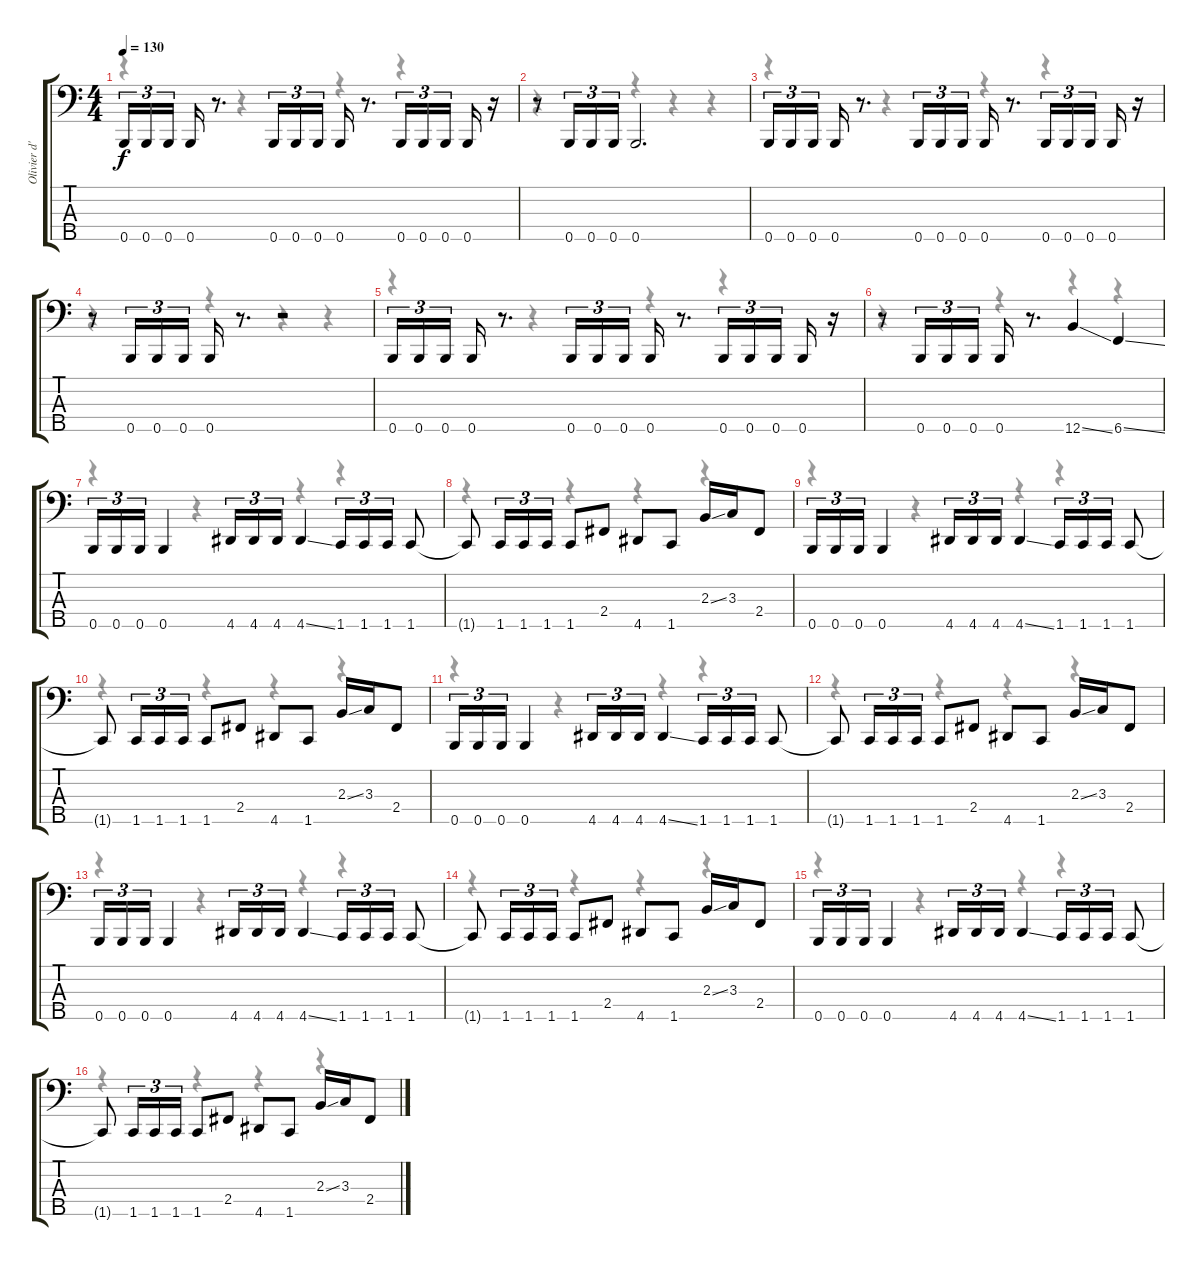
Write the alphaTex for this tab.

\track ("Olivier d'Aries (Bass)" "Olivier d'") {solo instrument electricbassfinger}
\staff {score tabs}
\tuning (G2 D2 A1 E1 B0) {hide}
\voice
\ts (4 4)
\tempo 130
\clef f4
\ks c
0.5.16{tu (3 2) dy f} 0.5.16{tu (3 2)} 0.5.16{tu (3 2)} 0.5.16 r.8{d} 0.5.16{tu (3 2)} 0.5.16{tu (3 2)} 0.5.16{tu (3 2)} 0.5.16 r.8{d} 0.5.16{tu (3 2)} 0.5.16{tu (3 2)} 0.5.16{tu (3 2)} 0.5.16 r.16 |
r.8 0.5.16{tu (3 2)} 0.5.16{tu (3 2)} 0.5.16{tu (3 2)} 0.5.2{d} |
0.5.16{tu (3 2)} 0.5.16{tu (3 2)} 0.5.16{tu (3 2)} 0.5.16 r.8{d} 0.5.16{tu (3 2)} 0.5.16{tu (3 2)} 0.5.16{tu (3 2)} 0.5.16 r.8{d} 0.5.16{tu (3 2)} 0.5.16{tu (3 2)} 0.5.16{tu (3 2)} 0.5.16 r.16 |
r.8 0.5.16{tu (3 2)} 0.5.16{tu (3 2)} 0.5.16{tu (3 2)} 0.5.16 r.8{d} r.2 |
0.5.16{tu (3 2)} 0.5.16{tu (3 2)} 0.5.16{tu (3 2)} 0.5.16 r.8{d} 0.5.16{tu (3 2)} 0.5.16{tu (3 2)} 0.5.16{tu (3 2)} 0.5.16 r.8{d} 0.5.16{tu (3 2)} 0.5.16{tu (3 2)} 0.5.16{tu (3 2)} 0.5.16 r.16 |
r.8 0.5.16{tu (3 2)} 0.5.16{tu (3 2)} 0.5.16{tu (3 2)} 0.5.16 r.8{d} 12.5{ss}.4 6.5{ss}.4 |
0.5.16{tu (3 2)} 0.5.16{tu (3 2)} 0.5.16{tu (3 2)} 0.5.4 4.5.16{tu (3 2)} 4.5.16{tu (3 2)} 4.5.16{tu (3 2)} 4.5{ss}.4 1.5.16{tu (3 2)} 1.5.16{tu (3 2)} 1.5.16{tu (3 2)} 1.5.8 |
1.5{t}.8 1.5.16{tu (3 2)} 1.5.16{tu (3 2)} 1.5.16{tu (3 2)} 1.5.8 2.4.8 4.5.8 1.5.8 2.3{ss}.16 3.3.16 2.4.8 |
0.5.16{tu (3 2)} 0.5.16{tu (3 2)} 0.5.16{tu (3 2)} 0.5.4 4.5.16{tu (3 2)} 4.5.16{tu (3 2)} 4.5.16{tu (3 2)} 4.5{ss}.4 1.5.16{tu (3 2)} 1.5.16{tu (3 2)} 1.5.16{tu (3 2)} 1.5.8 |
1.5{t}.8 1.5.16{tu (3 2)} 1.5.16{tu (3 2)} 1.5.16{tu (3 2)} 1.5.8 2.4.8 4.5.8 1.5.8 2.3{ss}.16 3.3.16 2.4.8 |
0.5.16{tu (3 2)} 0.5.16{tu (3 2)} 0.5.16{tu (3 2)} 0.5.4 4.5.16{tu (3 2)} 4.5.16{tu (3 2)} 4.5.16{tu (3 2)} 4.5{ss}.4 1.5.16{tu (3 2)} 1.5.16{tu (3 2)} 1.5.16{tu (3 2)} 1.5.8 |
1.5{t}.8 1.5.16{tu (3 2)} 1.5.16{tu (3 2)} 1.5.16{tu (3 2)} 1.5.8 2.4.8 4.5.8 1.5.8 2.3{ss}.16 3.3.16 2.4.8 |
0.5.16{tu (3 2)} 0.5.16{tu (3 2)} 0.5.16{tu (3 2)} 0.5.4 4.5.16{tu (3 2)} 4.5.16{tu (3 2)} 4.5.16{tu (3 2)} 4.5{ss}.4 1.5.16{tu (3 2)} 1.5.16{tu (3 2)} 1.5.16{tu (3 2)} 1.5.8 |
1.5{t}.8 1.5.16{tu (3 2)} 1.5.16{tu (3 2)} 1.5.16{tu (3 2)} 1.5.8 2.4.8 4.5.8 1.5.8 2.3{ss}.16 3.3.16 2.4.8 |
0.5.16{tu (3 2)} 0.5.16{tu (3 2)} 0.5.16{tu (3 2)} 0.5.4 4.5.16{tu (3 2)} 4.5.16{tu (3 2)} 4.5.16{tu (3 2)} 4.5{ss}.4 1.5.16{tu (3 2)} 1.5.16{tu (3 2)} 1.5.16{tu (3 2)} 1.5.8 |
1.5{t}.8 1.5.16{tu (3 2)} 1.5.16{tu (3 2)} 1.5.16{tu (3 2)} 1.5.8 2.4.8 4.5.8 1.5.8 2.3{ss}.16 3.3.16 2.4.8
\voice
\clef f4
\ottava regular
\simile none
\ks c
r.4{dy f} r.4 r.4 r.4 |
r.4 r.4 r.4 r.4 |
r.4 r.4 r.4 r.4 |
r.4 r.4 r.4 r.4 |
r.4 r.4 r.4 r.4 |
r.4 r.4 r.4 r.4 |
r.4 r.4 r.4 r.4 |
r.4 r.4 r.4 r.4 |
r.4 r.4 r.4 r.4 |
r.4 r.4 r.4 r.4 |
r.4 r.4 r.4 r.4 |
r.4 r.4 r.4 r.4 |
r.4 r.4 r.4 r.4 |
r.4 r.4 r.4 r.4 |
r.4 r.4 r.4 r.4 |
r.4 r.4 r.4 r.4
